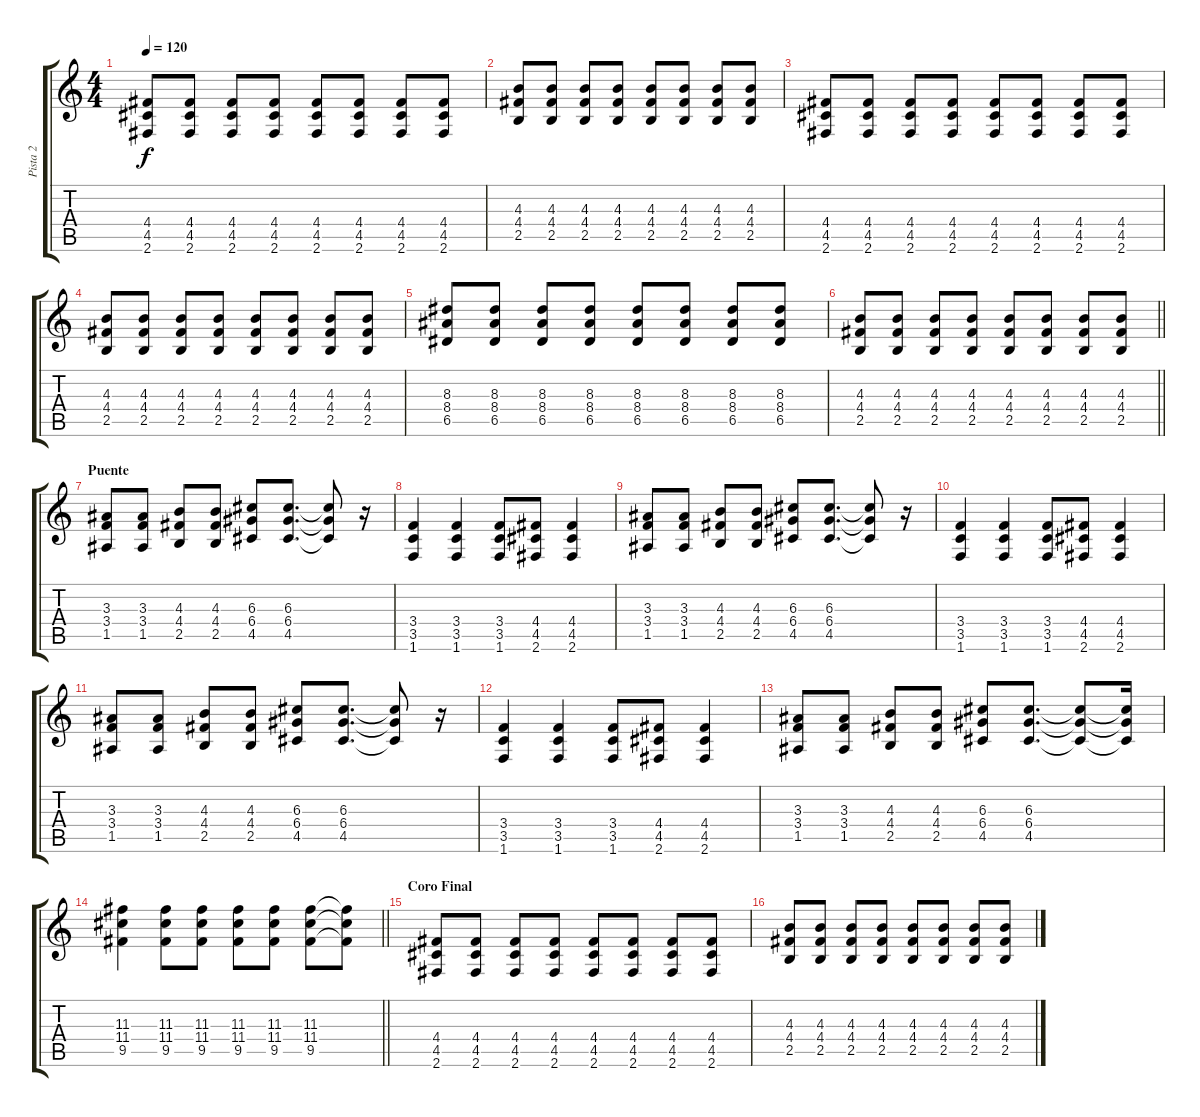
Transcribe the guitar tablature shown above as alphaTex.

\track ("Pista 2" "Pista 2") {instrument overdrivenguitar}
\staff {score tabs}
\tuning (E4 B3 G3 D3 A2 E2) {hide}
\ts (4 4)
\tempo 120
\clef g2
\ks c
(4.4 4.5 2.6).8{dy f} (4.4 4.5 2.6).8 (4.4 4.5 2.6).8 (4.4 4.5 2.6).8 (4.4 4.5 2.6).8 (4.4 4.5 2.6).8 (4.4 4.5 2.6).8 (4.4 4.5 2.6).8 |
(4.3 4.4 2.5).8 (4.3 4.4 2.5).8 (4.3 4.4 2.5).8 (4.3 4.4 2.5).8 (4.3 4.4 2.5).8 (4.3 4.4 2.5).8 (4.3 4.4 2.5).8 (4.3 4.4 2.5).8 |
(4.4 4.5 2.6).8 (4.4 4.5 2.6).8 (4.4 4.5 2.6).8 (4.4 4.5 2.6).8 (4.4 4.5 2.6).8 (4.4 4.5 2.6).8 (4.4 4.5 2.6).8 (4.4 4.5 2.6).8 |
(4.3 4.4 2.5).8 (4.3 4.4 2.5).8 (4.3 4.4 2.5).8 (4.3 4.4 2.5).8 (4.3 4.4 2.5).8 (4.3 4.4 2.5).8 (4.3 4.4 2.5).8 (4.3 4.4 2.5).8 |
(8.3 8.4 6.5).8 (8.3 8.4 6.5).8 (8.3 8.4 6.5).8 (8.3 8.4 6.5).8 (8.3 8.4 6.5).8 (8.3 8.4 6.5).8 (8.3 8.4 6.5).8 (8.3 8.4 6.5).8 |
\barLineRight lightlight
(4.3 4.4 2.5).8 (4.3 4.4 2.5).8 (4.3 4.4 2.5).8 (4.3 4.4 2.5).8 (4.3 4.4 2.5).8 (4.3 4.4 2.5).8 (4.3 4.4 2.5).8 (4.3 4.4 2.5).8 |
\section ("" "Puente")
(3.3 3.4 1.5).8 (3.3 3.4 1.5).8 (4.3 4.4 2.5).8 (4.3 4.4 2.5).8 (6.3 6.4 4.5).8 (6.3 6.4 4.5).8{d} (6.3{t} 6.4{t} 4.5{t}).8 r.16 |
(3.4 3.5 1.6).4 (3.4 3.5 1.6).4 (3.4 3.5 1.6).8 (4.4 4.5 2.6).8 (4.4 4.5 2.6).4 |
(3.3 3.4 1.5).8 (3.3 3.4 1.5).8 (4.3 4.4 2.5).8 (4.3 4.4 2.5).8 (6.3 6.4 4.5).8 (6.3 6.4 4.5).8{d} (6.3{t} 6.4{t} 4.5{t}).8 r.16 |
(3.4 3.5 1.6).4 (3.4 3.5 1.6).4 (3.4 3.5 1.6).8 (4.4 4.5 2.6).8 (4.4 4.5 2.6).4 |
(3.3 3.4 1.5).8 (3.3 3.4 1.5).8 (4.3 4.4 2.5).8 (4.3 4.4 2.5).8 (6.3 6.4 4.5).8 (6.3 6.4 4.5).8{d} (6.3{t} 6.4{t} 4.5{t}).8 r.16 |
(3.4 3.5 1.6).4 (3.4 3.5 1.6).4 (3.4 3.5 1.6).8 (4.4 4.5 2.6).8 (4.4 4.5 2.6).4 |
(3.3 3.4 1.5).8 (3.3 3.4 1.5).8 (4.3 4.4 2.5).8 (4.3 4.4 2.5).8 (6.3 6.4 4.5).8 (6.3 6.4 4.5).8{d} (6.3{t} 6.4{t} 4.5{t}).8 (6.3{t} 6.4{t} 4.5{t}).16 |
\barLineRight lightlight
(11.3 11.4 9.5).4 (11.3 11.4 9.5).8 (11.3 11.4 9.5).8 (11.3 11.4 9.5).8 (11.3 11.4 9.5).8 (11.3 11.4 9.5).8 (11.3{t} 11.4{t} 9.5{t}).8 |
\section ("" "Coro Final")
(4.4 4.5 2.6).8 (4.4 4.5 2.6).8 (4.4 4.5 2.6).8 (4.4 4.5 2.6).8 (4.4 4.5 2.6).8 (4.4 4.5 2.6).8 (4.4 4.5 2.6).8 (4.4 4.5 2.6).8 |
(4.3 4.4 2.5).8 (4.3 4.4 2.5).8 (4.3 4.4 2.5).8 (4.3 4.4 2.5).8 (4.3 4.4 2.5).8 (4.3 4.4 2.5).8 (4.3 4.4 2.5).8 (4.3 4.4 2.5).8
